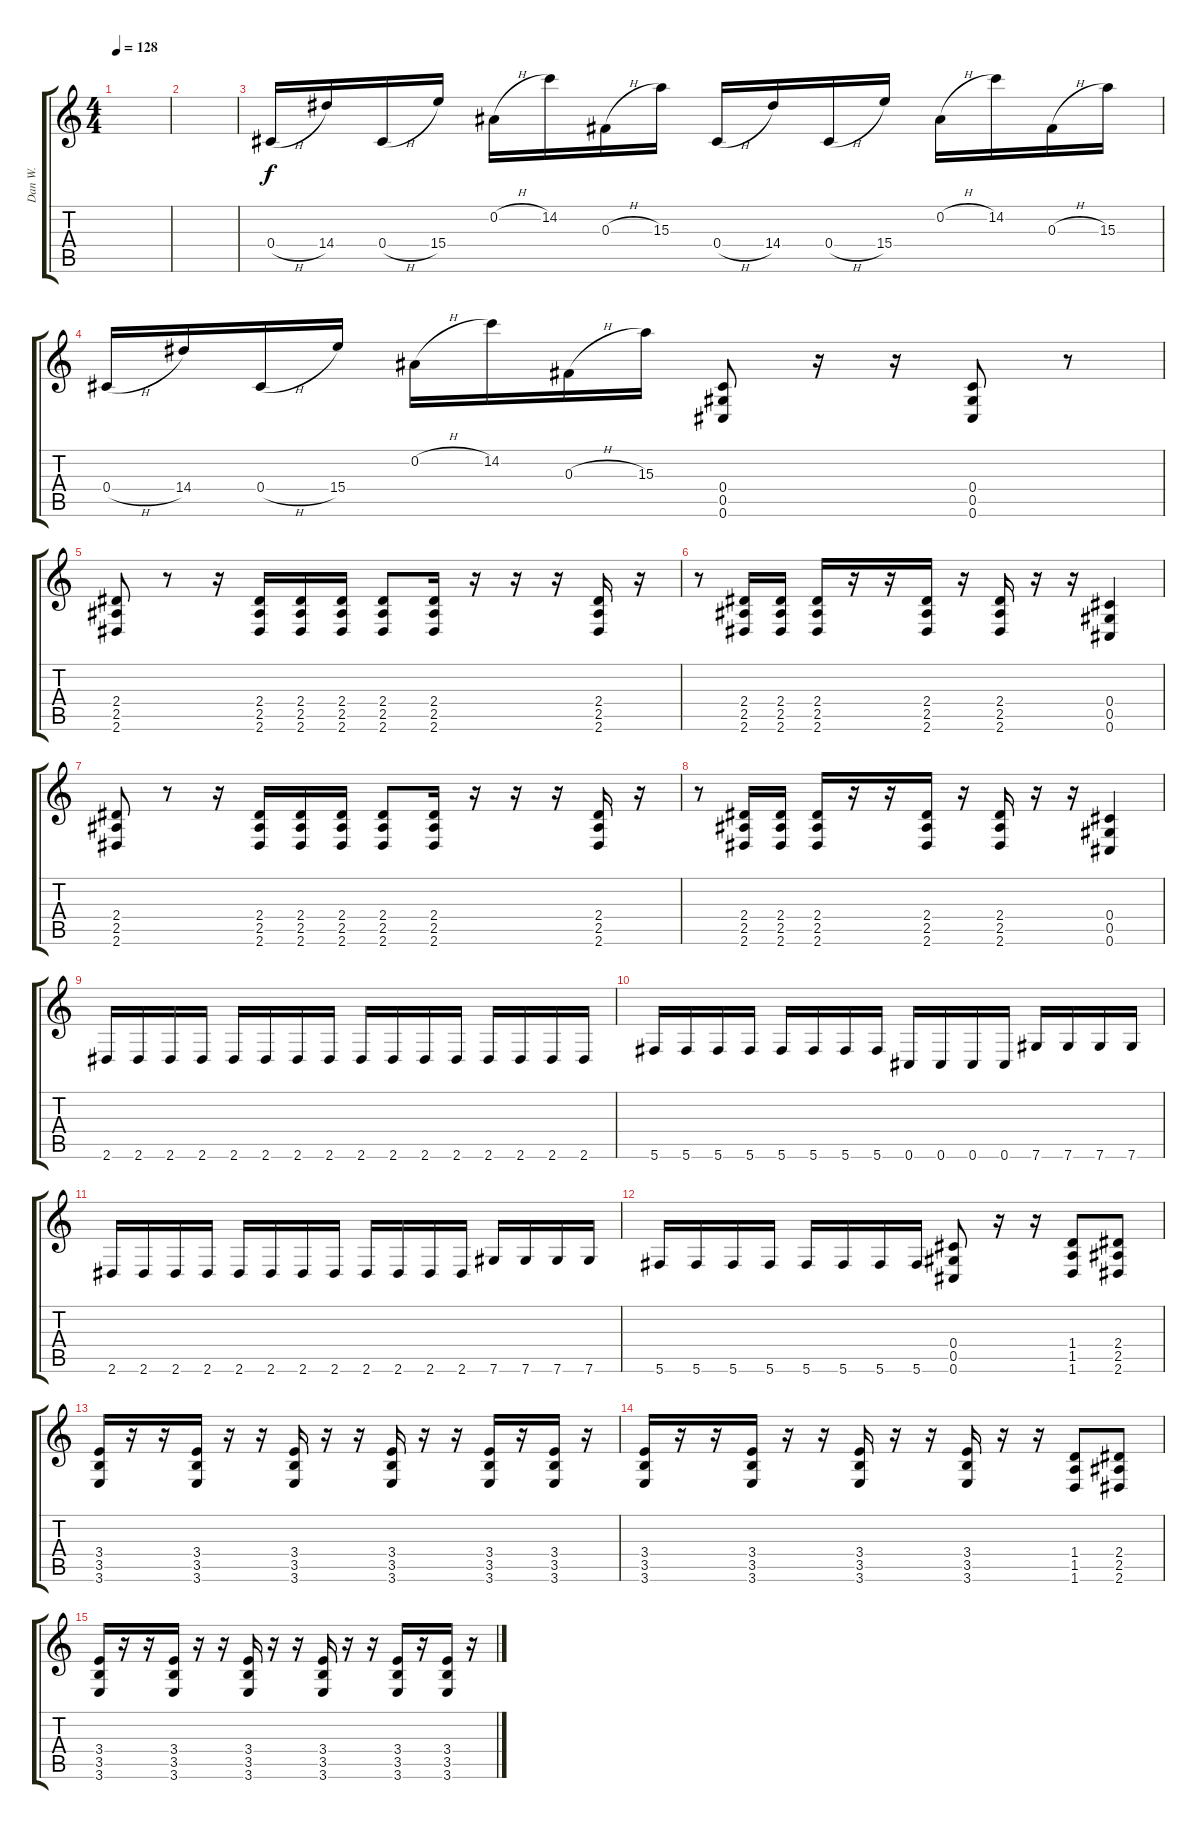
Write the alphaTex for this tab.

\track ("Dan W." "Dan W.") {instrument distortionguitar}
\staff {score tabs}
\tuning (Eb4 Bb3 Gb3 Db3 Ab2 Db2) {hide}
\ts (4 4)
\tempo 128
\clef g2
\ks c
|
|
0.4{h}.16 14.4.16 0.4{h}.16 15.4.16 0.2{h}.16 14.2.16 0.3{h}.16 15.3.16 0.4{h}.16 14.4.16 0.4{h}.16 15.4.16 0.2{h}.16 14.2.16 0.3{h}.16 15.3.16 |
0.4{h}.16 14.4.16 0.4{h}.16 15.4.16 0.2{h}.16 14.2.16 0.3{h}.16 15.3.16 (0.4 0.5 0.6).8 r.16 r.16 (0.4 0.5 0.6).8 r.8 |
(2.4 2.5 2.6).8 r.8 r.16 (2.4 2.5 2.6).16 (2.4 2.5 2.6).16 (2.4 2.5 2.6).16 (2.4 2.5 2.6).8 (2.4 2.5 2.6).16 r.16 r.16 r.16 (2.4 2.5 2.6).16 r.16 |
r.8 (2.4 2.5 2.6).16 (2.4 2.5 2.6).16 (2.4 2.5 2.6).16 r.16 r.16 (2.4 2.5 2.6).16 r.16 (2.4 2.5 2.6).16 r.16 r.16 (0.4 0.5 0.6).4 |
(2.4 2.5 2.6).8 r.8 r.16 (2.4 2.5 2.6).16 (2.4 2.5 2.6).16 (2.4 2.5 2.6).16 (2.4 2.5 2.6).8 (2.4 2.5 2.6).16 r.16 r.16 r.16 (2.4 2.5 2.6).16 r.16 |
r.8 (2.4 2.5 2.6).16 (2.4 2.5 2.6).16 (2.4 2.5 2.6).16 r.16 r.16 (2.4 2.5 2.6).16 r.16 (2.4 2.5 2.6).16 r.16 r.16 (0.4 0.5 0.6).4 |
2.6.16 2.6.16 2.6.16 2.6.16 2.6.16 2.6.16 2.6.16 2.6.16 2.6.16 2.6.16 2.6.16 2.6.16 2.6.16 2.6.16 2.6.16 2.6.16 |
5.6.16 5.6.16 5.6.16 5.6.16 5.6.16 5.6.16 5.6.16 5.6.16 0.6.16 0.6.16 0.6.16 0.6.16 7.6.16 7.6.16 7.6.16 7.6.16 |
2.6.16 2.6.16 2.6.16 2.6.16 2.6.16 2.6.16 2.6.16 2.6.16 2.6.16 2.6.16 2.6.16 2.6.16 7.6.16 7.6.16 7.6.16 7.6.16 |
5.6.16 5.6.16 5.6.16 5.6.16 5.6.16 5.6.16 5.6.16 5.6.16 (0.4 0.5 0.6).8 r.16 r.16 (1.4 1.5 1.6).8 (2.4 2.5 2.6).8 |
(3.4 3.5 3.6).16 r.16 r.16 (3.4 3.5 3.6).16 r.16 r.16 (3.4 3.5 3.6).16 r.16 r.16 (3.4 3.5 3.6).16 r.16 r.16 (3.4 3.5 3.6).16 r.16 (3.4 3.5 3.6).16 r.16 |
(3.4 3.5 3.6).16 r.16 r.16 (3.4 3.5 3.6).16 r.16 r.16 (3.4 3.5 3.6).16 r.16 r.16 (3.4 3.5 3.6).16 r.16 r.16 (1.4 1.5 1.6).8 (2.4 2.5 2.6).8 |
(3.4 3.5 3.6).16 r.16 r.16 (3.4 3.5 3.6).16 r.16 r.16 (3.4 3.5 3.6).16 r.16 r.16 (3.4 3.5 3.6).16 r.16 r.16 (3.4 3.5 3.6).16 r.16 (3.4 3.5 3.6).16 r.16
